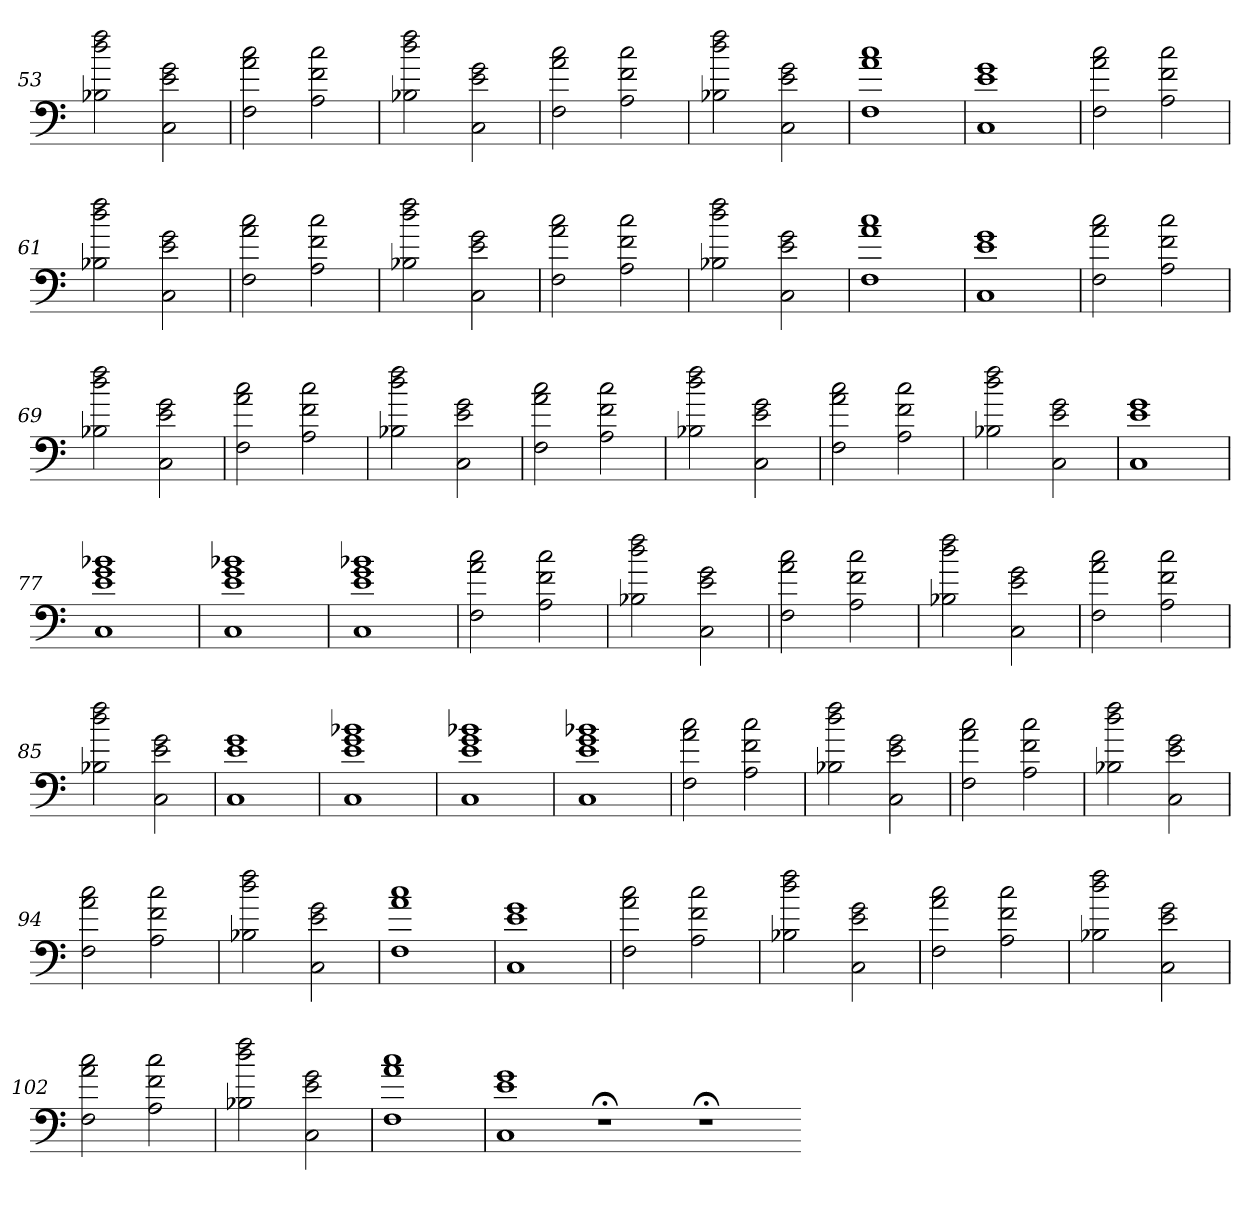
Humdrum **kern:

**kern
*part1
*staff1
=53
2B-X 2dd 2ff
2C 2e 2g
=54
2F 2a 2cc
2A 2f 2cc
=55
2B-X 2dd 2ff
2C 2e 2g
=56
2F 2a 2cc
2A 2f 2cc
=57
2B-X 2dd 2ff
2C 2e 2g
=58
1F 1a 1cc
=59
1C 1e 1g
=60
2F 2a 2cc
2A 2f 2cc
=61
2B-X 2dd 2ff
2C 2e 2g
=62
2F 2a 2cc
2A 2f 2cc
=63
2B-X 2dd 2ff
2C 2e 2g
=64
2F 2a 2cc
2A 2f 2cc
=65
2B-X 2dd 2ff
2C 2e 2g
=66
1F 1a 1cc
=67
1C 1e 1g
=68
2F 2a 2cc
2A 2f 2cc
=69
2B-X 2dd 2ff
2C 2e 2g
=70
2F 2a 2cc
2A 2f 2cc
=71
2B-X 2dd 2ff
2C 2e 2g
=72
2F 2a 2cc
2A 2f 2cc
=73
2B-X 2dd 2ff
2C 2e 2g
=74
2F 2a 2cc
2A 2f 2cc
=75
2B-X 2dd 2ff
2C 2e 2g
=76
1C 1e 1g
=77
1C 1e 1g 1b-X
=78
1C 1e 1g 1b-X
=79
1C 1e 1g 1b-X
=80
2F 2a 2cc
2A 2f 2cc
=81
2B-X 2dd 2ff
2C 2e 2g
=82
2F 2a 2cc
2A 2f 2cc
=83
2B-X 2dd 2ff
2C 2e 2g
=84
2F 2a 2cc
2A 2f 2cc
=85
2B-X 2dd 2ff
2C 2e 2g
=86
1C 1e 1g
=87
1C 1e 1g 1b-X
=88
1C 1e 1g 1b-X
=89
1C 1e 1g 1b-X
=90
2F 2a 2cc
2A 2f 2cc
=91
2B-X 2dd 2ff
2C 2e 2g
=92
2F 2a 2cc
2A 2f 2cc
=93
2B-X 2dd 2ff
2C 2e 2g
=94
2F 2a 2cc
2A 2f 2cc
=95
2B-X 2dd 2ff
2C 2e 2g
=96
1F 1a 1cc
=97
1C 1e 1g
=98
2F 2a 2cc
2A 2f 2cc
=99
2B-X 2dd 2ff
2C 2e 2g
=100
2F 2a 2cc
2A 2f 2cc
=101
2B-X 2dd 2ff
2C 2e 2g
=102
2F 2a 2cc
2A 2f 2cc
=103
2B-X 2dd 2ff
2C 2e 2g
=104
1F 1a 1cc
=105
1C 1e 1g
1r;<
1r;<
=-
*-
